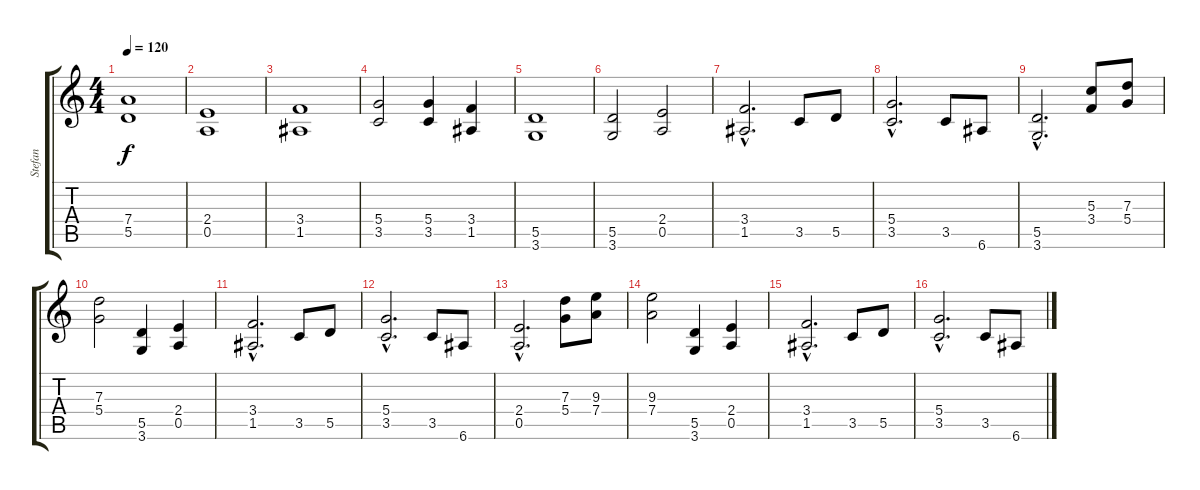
\track ("Stefan" "Stefan") {instrument distortionguitar}
\staff {score tabs}
\tuning (E4 B3 G3 D3 A2 E2) {hide}
\ts (4 4)
\tempo 120
\clef g2
\ks c
(7.4 5.5).1{dy f} |
(2.4 0.5).1 |
(3.4 1.5).1 |
(5.4 3.5).2 (5.4 3.5).4 (3.4 1.5).4 |
(5.5 3.6).1 |
(5.5 3.6).2 (2.4 0.5).2 |
(3.4{hac} 1.5{hac}).2{d} 3.5.8 5.5.8 |
(5.4{hac} 3.5{hac}).2{d} 3.5.8 6.6.8 |
(5.5{hac} 3.6{hac}).2{d} (5.3 3.4).8 (7.3 5.4).8 |
(7.3 5.4).2 (5.5 3.6).4 (2.4 0.5).4 |
(3.4{hac} 1.5{hac}).2{d} 3.5.8 5.5.8 |
(5.4{hac} 3.5{hac}).2{d} 3.5.8 6.6.8 |
(2.4{hac} 0.5{hac}).2{d} (7.3 5.4).8 (9.3 7.4).8 |
(9.3 7.4).2 (5.5 3.6).4 (2.4 0.5).4 |
(3.4{hac} 1.5{hac}).2{d} 3.5.8 5.5.8 |
(5.4{hac} 3.5{hac}).2{d} 3.5.8 6.6.8
